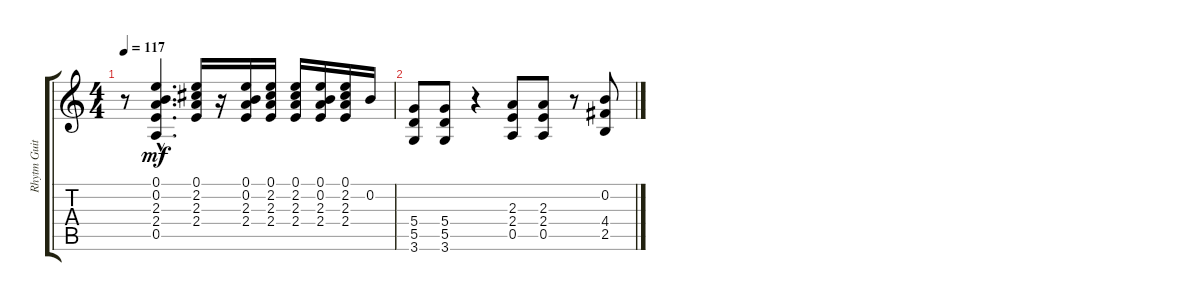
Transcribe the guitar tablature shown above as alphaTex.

\track ("Rhytm Guitar" "Rhytm Guit") {instrument distortionguitar}
\staff {score tabs}
\tuning (E4 B3 G3 D3 A2 E2) {hide}
\ts (4 4)
\tempo 117
\clef g2
\ks c
r.8{dy mf} (0.1{hac} 0.2{hac} 2.3{hac} 2.4{hac} 0.5{hac}).4{d} (0.1 2.2 2.3 2.4).16 r.16 (0.1 0.2 2.3 2.4).16 (0.1 2.2 2.3 2.4).16 (0.1 2.2 2.3 2.4).16 (0.1 0.2 2.3 2.4).16 (0.1 2.2 2.3 2.4).16 0.2.16 |
(5.4 5.5 3.6).8 (5.4 5.5 3.6).8 r.4 (2.3 2.4 0.5).8 (2.3 2.4 0.5).8 r.8 (0.2 4.4 2.5).8
